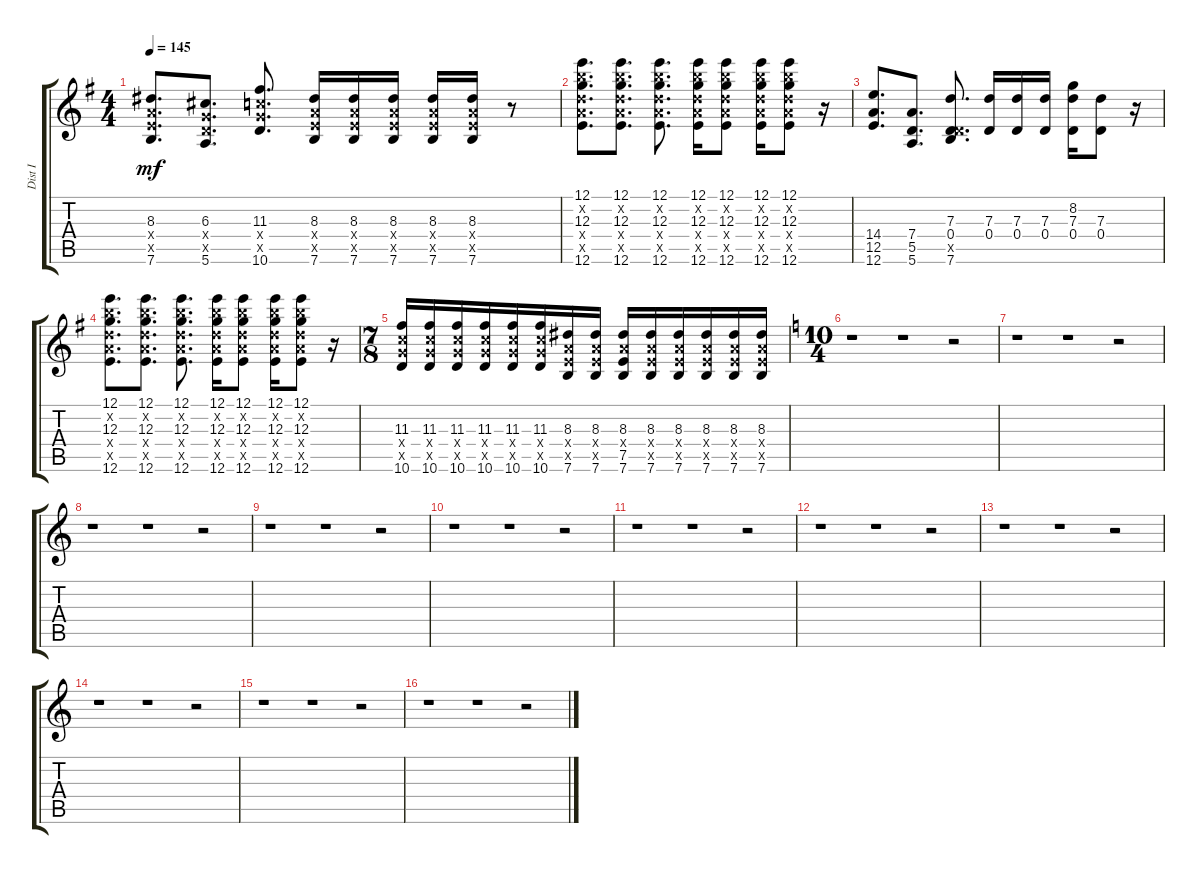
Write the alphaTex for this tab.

\track ("Dist I" "Dist I") {instrument distortionguitar}
\staff {score tabs}
\tuning (E4 B3 G3 D3 A2 E2) {hide}
\ts (4 4)
\tempo 145
\clef g2
\ks g
(8.3 7.4{x} 7.5{x} 7.6).8{d dy mf} (6.3 5.4{x} 5.5{x} 5.6).8{d} (11.3 10.4{x} 10.5{x} 10.6).8{d} (8.3 7.4{x} 7.5{x} 7.6).16 (8.3 7.4{x} 7.5{x} 7.6).16 (8.3 7.4{x} 7.5{x} 7.6).16 (8.3 7.4{x} 7.5{x} 7.6).16 (8.3 7.4{x} 7.5{x} 7.6).16 r.8 |
(12.1 12.2{x} 12.3 12.4{x} 12.5{x} 12.6).8{d} (12.1 12.2{x} 12.3 12.4{x} 12.5{x} 12.6).8{d} (12.1 12.2{x} 12.3 12.4{x} 12.5{x} 12.6).8{d} (12.1 12.2{x} 12.3 12.4{x} 12.5{x} 12.6).16 (12.1 12.2{x} 12.3 12.4{x} 12.5{x} 12.6).8 (12.1 12.2{x} 12.3 12.4{x} 12.5{x} 12.6).16 (12.1 12.2{x} 12.3 12.4{x} 12.5{x} 12.6).8 r.16 |
(14.4 12.5 12.6).8{d} (7.4 5.5 5.6).8{d} (7.3 0.4 5.5{x} 7.6).8{d} (7.3 0.4).16 (7.3 0.4).16 (7.3 0.4).16 (8.2 7.3 0.4).16 (7.3 0.4).8 r.16 |
(12.1 12.2{x} 12.3 12.4{x} 12.5{x} 12.6).8{d} (12.1 12.2{x} 12.3 12.4{x} 12.5{x} 12.6).8{d} (12.1 12.2{x} 12.3 12.4{x} 12.5{x} 12.6).8{d} (12.1 12.2{x} 12.3 12.4{x} 12.5{x} 12.6).16 (12.1 12.2{x} 12.3 12.4{x} 12.5{x} 12.6).8 (12.1 12.2{x} 12.3 12.4{x} 12.5{x} 12.6).16 (12.1 12.2{x} 12.3 12.4{x} 12.5{x} 12.6).8 r.16 |
\ts (7 8)
(11.3 10.4{x} 10.5{x} 10.6).16 (11.3 10.4{x} 10.5{x} 10.6).16 (11.3 10.4{x} 10.5{x} 10.6).16 (11.3 10.4{x} 10.5{x} 10.6).16 (11.3 10.4{x} 10.5{x} 10.6).16 (11.3 10.4{x} 10.5{x} 10.6).16 (8.3 7.4{x} 7.5{x} 7.6).16 (8.3 7.4{x} 7.5{x} 7.6).16 (8.3 7.4{x} 7.5 7.6).16 (8.3 7.4{x} 7.5{x} 7.6).16 (8.3 7.4{x} 7.5{x} 7.6).16 (8.3 7.4{x} 7.5{x} 7.6).16 (8.3 7.4{x} 7.5{x} 7.6).16 (8.3 7.4{x} 7.5{x} 7.6).16 |
\ts (10 4)
\ks c
r.1 r.1 r.2 |
r.1 r.1 r.2 |
r.1 r.1 r.2 |
r.1 r.1 r.2 |
r.1 r.1 r.2 |
r.1 r.1 r.2 |
r.1 r.1 r.2 |
r.1 r.1 r.2 |
r.1 r.1 r.2 |
r.1 r.1 r.2 |
r.1 r.1 r.2
